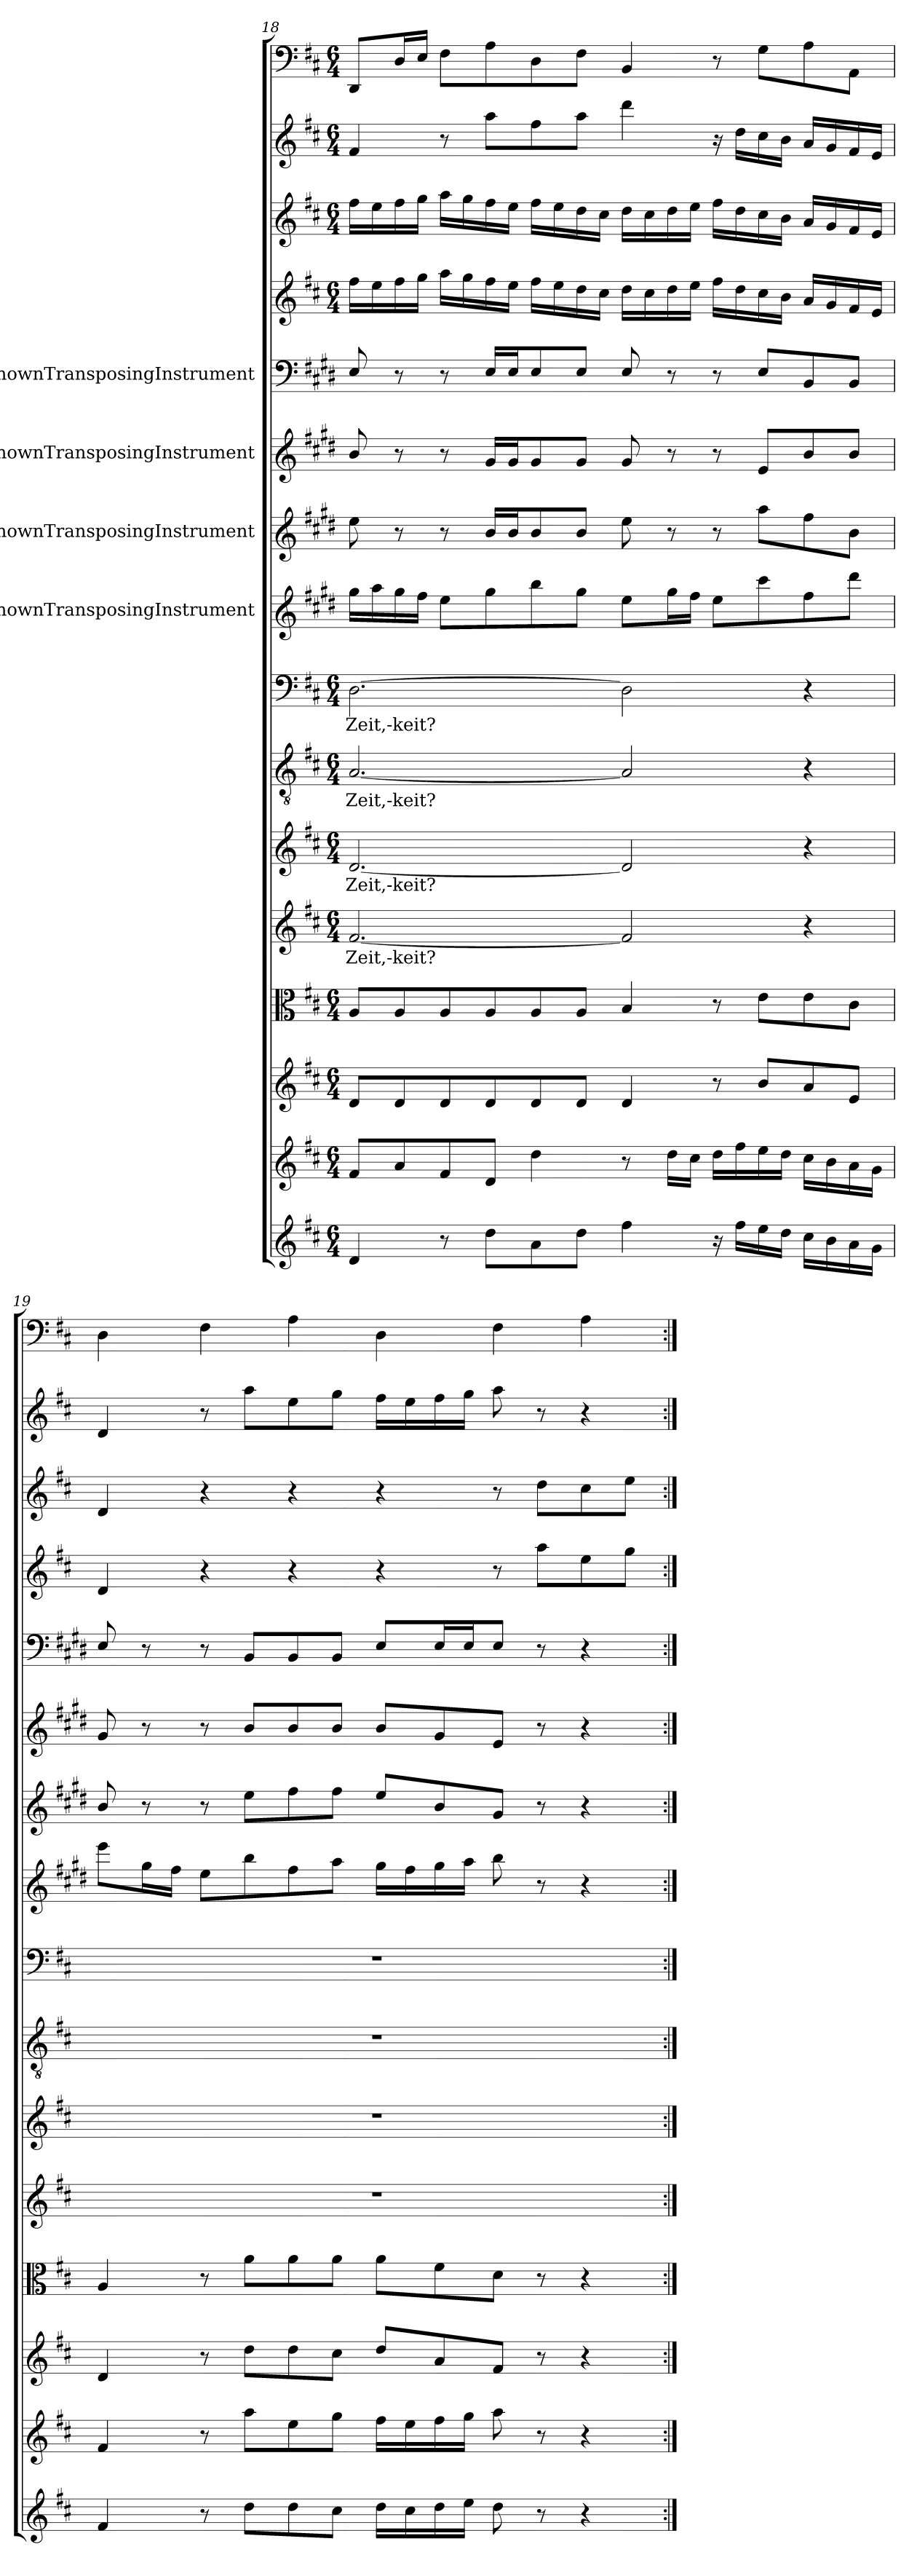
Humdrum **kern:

**kern	**kern	**kern	**kern	**kern	**text	**kern	**text	**kern	**text	**kern	**text	**kern	**kern	**kern	**kern	**kern	**kern	**kern	**kern
*part16	*part15	*part14	*part13	*part12	*part12	*part11	*part11	*part10	*part10	*part9	*part9	*part8	*part7	*part6	*part5	*part4	*part3	*part2	*part1
*staff16	*staff15	*staff14	*staff13	*staff12	*staff12	*staff11	*staff11	*staff10	*staff10	*staff9	*staff9	*staff8	*staff7	*staff6	*staff5	*staff4	*staff3	*staff2	*staff1
*	*	*	*	*	*	*	*	*	*	*	*	*I"UnknownTransposingInstrument	*I"UnknownTransposingInstrument	*I"UnknownTransposingInstrument	*I"UnknownTransposingInstrument	*	*	*	*
*clefG2	*clefG2	*clefG2	*clefC3	*clefG2	*	*clefG2	*	*clefGv2	*	*clefF4	*	*clefG2	*clefG2	*clefG2	*clefF4	*clefG2	*clefG2	*clefG2	*clefF4
*	*	*	*	*	*	*	*	*	*	*	*	*ITrd1c2	*ITrd1c2	*ITrd1c2	*ITrd1c2	*	*	*	*
*k[f#c#]	*k[f#c#]	*k[f#c#]	*k[f#c#]	*k[f#c#]	*	*k[f#c#]	*	*k[f#c#]	*	*k[f#c#]	*	*k[f#c#]	*k[f#c#]	*k[f#c#]	*k[f#c#]	*k[f#c#]	*k[f#c#]	*k[f#c#]	*k[f#c#]
*D:	*D:	*D:	*D:	*D:	*	*D:	*	*D:	*	*D:	*	*	*	*	*	*D:	*D:	*D:	*D:
*M6/4	*M6/4	*M6/4	*M6/4	*M6/4	*	*M6/4	*	*M6/4	*	*M6/4	*	*	*	*	*	*M6/4	*M6/4	*M6/4	*M6/4
=18	=18	=18	=18	=18	=18	=18	=18	=18	=18	=18	=18	=18	=18	=18	=18	=18	=18	=18	=18
4d/	8f#/L	8d/L	8A/L	[2.f#/	Zeit,-keit?	[2.d/	Zeit,-keit?	[2.A/	Zeit,-keit?	[2.D\	Zeit,-keit?	16ff#\LL	8dd\	8a/	8D/	16ff#\LL	16ff#\LL	4f#/	8DD/L
.	.	.	.	.	.	.	.	.	.	.	.	16gg\	.	.	.	16ee\	16ee\	.	.
.	8a/	8d/	8A/	.	.	.	.	.	.	.	.	16ff#\	8r	8r	8r	16ff#\	16ff#\	.	16D/L
.	.	.	.	.	.	.	.	.	.	.	.	16ee\JJ	.	.	.	16gg\JJ	16gg\JJ	.	16E/JJ
8r	8f#/	8d/	8A/	.	.	.	.	.	.	.	.	8dd\L	8r	8r	8r	16aa\LL	16aa\LL	8r	8F#\L
.	.	.	.	.	.	.	.	.	.	.	.	.	.	.	.	16gg\	16gg\	.	.
8dd\L	8d/J	8d/	8A/	.	.	.	.	.	.	.	.	8ff#\	16a/LL	16f#/LL	16D/LL	16ff#\	16ff#\	8aa\L	8A\
.	.	.	.	.	.	.	.	.	.	.	.	.	16a/J	16f#/J	16D/J	16ee\JJ	16ee\JJ	.	.
8a\	4dd\	8d/	8A/	.	.	.	.	.	.	.	.	8aa\	8a/	8f#/	8D/	16ff#\LL	16ff#\LL	8ff#\	8D\
.	.	.	.	.	.	.	.	.	.	.	.	.	.	.	.	16ee\	16ee\	.	.
8dd\J	.	8d/J	8A/J	.	.	.	.	.	.	.	.	8ff#\J	8a/J	8f#/J	8D/J	16dd\	16dd\	8aa\J	8F#\J
.	.	.	.	.	.	.	.	.	.	.	.	.	.	.	.	16cc#\JJ	16cc#\JJ	.	.
4ff#\	8r	4d/	4B/	2f#/]	.	2d/]	.	2A/]	.	2D\]	.	8dd\L	8dd\	8f#/	8D/	16dd\LL	16dd\LL	4ddd\	4BB/
.	.	.	.	.	.	.	.	.	.	.	.	.	.	.	.	16cc#\	16cc#\	.	.
.	16dd\LL	.	.	.	.	.	.	.	.	.	.	16ff#\L	8r	8r	8r	16dd\	16dd\	.	.
.	16cc#\JJ	.	.	.	.	.	.	.	.	.	.	16ee\JJ	.	.	.	16ee\JJ	16ee\JJ	.	.
16r	16dd\LL	8r	8r	.	.	.	.	.	.	.	.	8dd\L	8r	8r	8r	16ff#\LL	16ff#\LL	16r	8r
16ff#\LL	16ff#\	.	.	.	.	.	.	.	.	.	.	.	.	.	.	16dd\	16dd\	16dd\LL	.
16ee\	16ee\	8b/L	8e\L	.	.	.	.	.	.	.	.	8bb\	8gg\L	8d/L	8D/L	16cc#\	16cc#\	16cc#\	8G\L
16dd\JJ	16dd\JJ	.	.	.	.	.	.	.	.	.	.	.	.	.	.	16b\JJ	16b\JJ	16b\JJ	.
16cc#\LL	16cc#\LL	8a/	8e\	4r	.	4r	.	4r	.	4r	.	8ee\	8ee\	8a/	8AA/	16a/LL	16a/LL	16a/LL	8A\
16b\	16b\	.	.	.	.	.	.	.	.	.	.	.	.	.	.	16g/	16g/	16g/	.
16a\	16a\	8e/J	8c#\J	.	.	.	.	.	.	.	.	8ccc#\J	8a\J	8a/J	8AA/J	16f#/	16f#/	16f#/	8AA\J
16g\JJ	16g\JJ	.	.	.	.	.	.	.	.	.	.	.	.	.	.	16e/JJ	16e/JJ	16e/JJ	.
=19	=19	=19	=19	=19	=19	=19	=19	=19	=19	=19	=19	=19	=19	=19	=19	=19	=19	=19	=19
4f#/	4f#/	4d/	4A/	1.r	.	1.r	.	1.r	.	1.r	.	8ddd\L	8a/	8f#/	8D/	4d/	4d/	4d/	4D\
.	.	.	.	.	.	.	.	.	.	.	.	16ff#\L	8r	8r	8r	.	.	.	.
.	.	.	.	.	.	.	.	.	.	.	.	16ee\JJ	.	.	.	.	.	.	.
8r	8r	8r	8r	.	.	.	.	.	.	.	.	8dd\L	8r	8r	8r	4r	4r	8r	4F#\
8dd\L	8aa\L	8dd\L	8a\L	.	.	.	.	.	.	.	.	8aa\	8dd\L	8a/L	8AA/L	.	.	8aa\L	.
8dd\	8ee\	8dd\	8a\	.	.	.	.	.	.	.	.	8ee\	8ee\	8a/	8AA/	4r	4r	8ee\	4A\
8cc#\J	8gg\J	8cc#\J	8a\J	.	.	.	.	.	.	.	.	8gg\J	8ee\J	8a/J	8AA/J	.	.	8gg\J	.
16dd\LL	16ff#\LL	8dd/L	8a\L	.	.	.	.	.	.	.	.	16ff#\LL	8dd/L	8a/L	8D/L	4r	4r	16ff#\LL	4D\
16cc#\	16ee\	.	.	.	.	.	.	.	.	.	.	16ee\	.	.	.	.	.	16ee\	.
16dd\	16ff#\	8a/	8f#\	.	.	.	.	.	.	.	.	16ff#\	8a/	8f#/	16D/L	.	.	16ff#\	.
16ee\JJ	16gg\JJ	.	.	.	.	.	.	.	.	.	.	16gg\JJ	.	.	16D/J	.	.	16gg\JJ	.
8dd\	8aa\	8f#/J	8d\J	.	.	.	.	.	.	.	.	8aa\	8f#/J	8d/J	8D/J	8r	8r	8aa\	4F#\
8r	8r	8r	8r	.	.	.	.	.	.	.	.	8r	8r	8r	8r	8aa\L	8dd\L	8r	.
4r	4r	4r	4r	.	.	.	.	.	.	.	.	4r	4r	4r	4r	8ee\	8cc#\	4r	4A\
.	.	.	.	.	.	.	.	.	.	.	.	.	.	.	.	8gg\J	8ee\J	.	.
=:|!	=:|!	=:|!	=:|!	=:|!	=:|!	=:|!	=:|!	=:|!	=:|!	=:|!	=:|!	=:|!	=:|!	=:|!	=:|!	=:|!	=:|!	=:|!	=:|!
*-	*-	*-	*-	*-	*-	*-	*-	*-	*-	*-	*-	*-	*-	*-	*-	*-	*-	*-	*-
